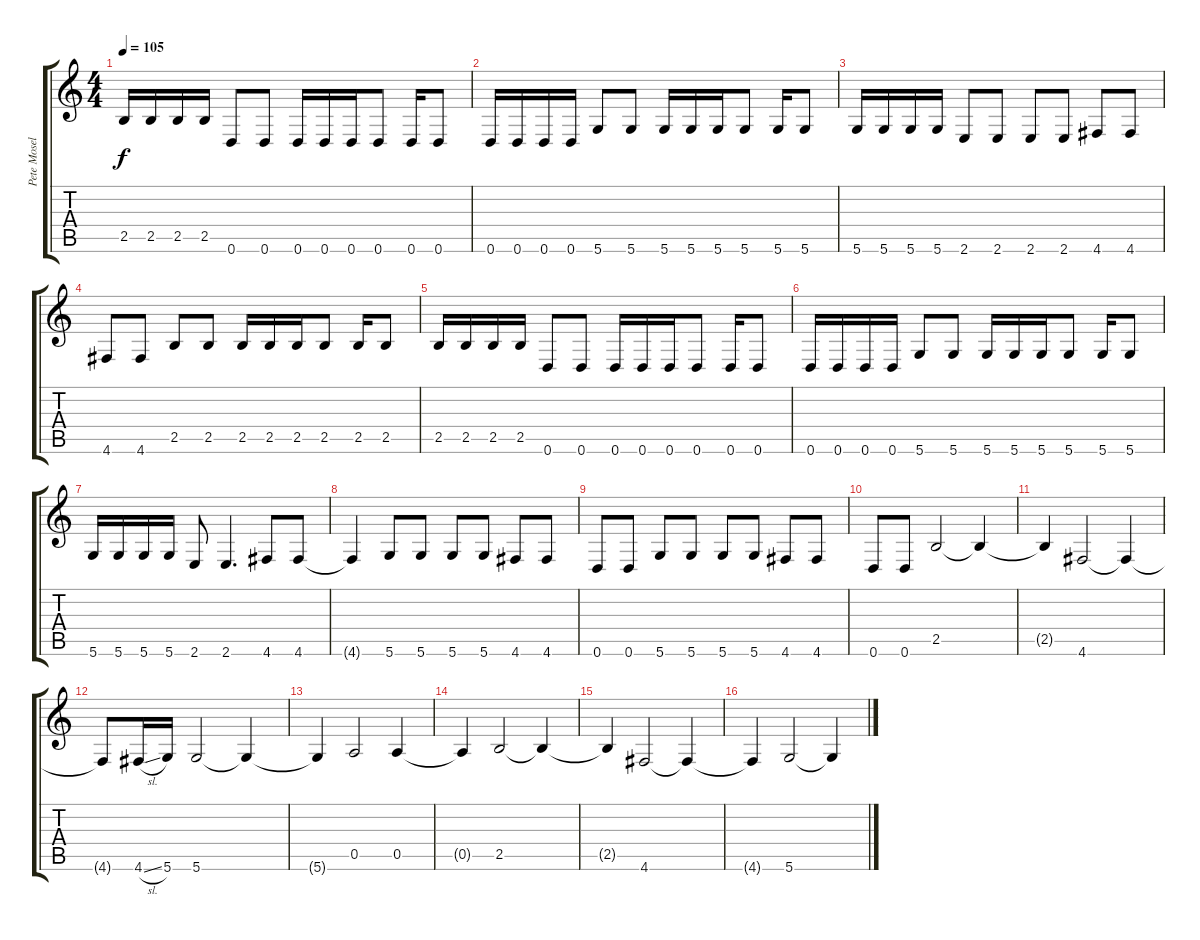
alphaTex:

\track ("Pete Mosely" "Pete Mosel") {instrument electricbassfinger}
\staff {score tabs}
\tuning (E4 B3 G3 D3 A2 D2) {hide}
\ts (4 4)
\tempo 105
\clef g2
\ks c
2.5.16{dy f} 2.5.16 2.5.16 2.5.16 0.6.8 0.6.8 0.6.16 0.6.16 0.6.16 0.6.8 0.6.16 0.6.8 |
0.6.16 0.6.16 0.6.16 0.6.16 5.6.8 5.6.8 5.6.16 5.6.16 5.6.16 5.6.8 5.6.16 5.6.8 |
5.6.16 5.6.16 5.6.16 5.6.16 2.6.8 2.6.8 2.6.8 2.6.8 4.6.8 4.6.8 |
4.6.8 4.6.8 2.5.8 2.5.8 2.5.16 2.5.16 2.5.16 2.5.8 2.5.16 2.5.8 |
2.5.16 2.5.16 2.5.16 2.5.16 0.6.8 0.6.8 0.6.16 0.6.16 0.6.16 0.6.8 0.6.16 0.6.8 |
0.6.16 0.6.16 0.6.16 0.6.16 5.6.8 5.6.8 5.6.16 5.6.16 5.6.16 5.6.8 5.6.16 5.6.8 |
5.6.16 5.6.16 5.6.16 5.6.16 2.6.8 2.6.4{d} 4.6.8 4.6.8 |
4.6{t}.4 5.6.8 5.6.8 5.6.8 5.6.8 4.6.8 4.6.8 |
0.6.8 0.6.8 5.6.8 5.6.8 5.6.8 5.6.8 4.6.8 4.6.8 |
0.6.8 0.6.8 2.5.2 2.5{t}.4 |
2.5{t}.4 4.6.2 4.6{t}.4 |
4.6{t}.8 4.6{sl}.16 5.6.16 5.6.2 5.6{t}.4 |
5.6{t}.4 0.5.2 0.5.4 |
0.5{t}.4 2.5.2 2.5{t}.4 |
2.5{t}.4 4.6.2 4.6{t}.4 |
4.6{t}.4 5.6.2 5.6{t}.4
